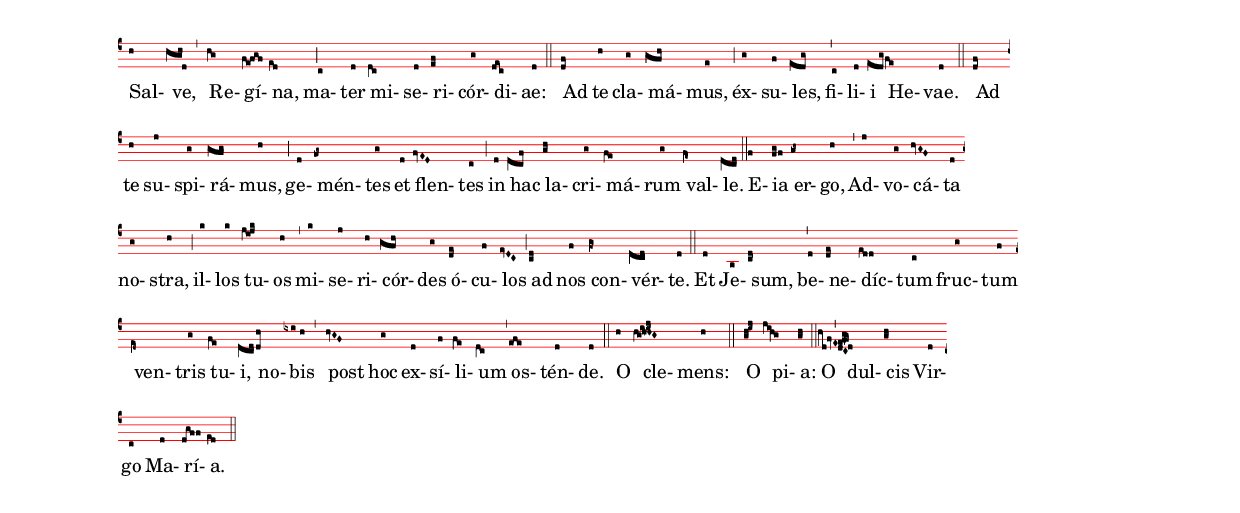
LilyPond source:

\version "2.11.51"

#(set-global-staff-size 15)
\paper{
  ragged-right=##t
  line-width=17\cm
  indent=0\cm
}

\layout {
  \context { \Score
    \override PaperColumn #'keep-inside-line = ##t
    \override NonMusicalPaperColumn #'keep-inside-line = ##t
  }
}

\include "gregorian-init.ly" 

\score {
  <<
    \new VaticanaVoice = "cantus" {
      \clef "vaticana-do3"
      % Verse 1 — Salve, Regína
      a\melisma \[ a \flexa g \pes a\melismaEnd \] d
      \divisioMinima
      \[ a\melisma \flexa g\melismaEnd \]
      \[ f\melisma \flexa e f \pes g \flexa f\melismaEnd \]
      \[ e\melisma \flexa d\melismaEnd \]
      \divisioMaior
      c d \[d\melisma \flexa c\melismaEnd \] d
      \[ e\melisma \pes f\melismaEnd\] g
      \[d\melisma \pes e \flexa c\melismaEnd \] d
      \finalis
      % Verse 2 — Vita, dulcédo
      % a\melisma \[ a \flexa g \pes a\melismaEnd \] d
      % \divisioMinima
      % \[ a\melisma \flexa g\melismaEnd \]
      % \[ f\melisma \flexa e f \pes g \flexa f\melismaEnd \]
      % \[ e\melisma \flexa d\melismaEnd \]
      % \divisioMaior
      % c d \[e\melisma \pes f\melismaEnd \] g
      % \[d\melisma \pes e \flexa c\melismaEnd \] d
      % \finalis
      % Verse 3 — Ad te clamámus
      \[ d\melisma \pes f\melismaEnd\] a g
      \[ g\melisma \flexa f \pes a\melismaEnd\] e
      \divisioMaior
      g f \[ e\melisma \flexa d \pes g\melismaEnd \]
      \divisioMinima
      c d \[ e\melisma \flexa d \pes g\melismaEnd \]
      \[ f\melisma \flexa e\melismaEnd \] d
      \finalis
      % Verse 4 — Ad te suspirámus
      \[ d\melisma \pes f\melismaEnd \] a c' g
      \[ g\melisma \flexa f \pes g\melismaEnd \] a
      \divisioMaior
      d \[ f\melisma \pes \deminutum g\melismaEnd \] g d
      \[ \virga f\melisma \inclinatum e \inclinatum d\melismaEnd \]
      c \divisioMaior
      d \[ d\melisma \flexa c \pes f\melismaEnd \]
      \[ g\melisma \pes a\melismaEnd \]
      g \[ f\melisma \flexa e\melismaEnd \] g
      \[ f\melisma \flexa \deminutum e\melismaEnd \]
      \[ d\melisma \flexa c \pes d\melismaEnd \]
      \finalis
      % Verse 5 — Eia ergo, Advocáta nostra
      f\melisma \[ f \pes g\melismaEnd \] f
      \[ g\melisma \pes \deminutum a\melismaEnd \] a
      \divisioMinima
      c' g \[ \virga a\melisma \inclinatum g \inclinatum f\melismaEnd \] d g a
      \divisioMaior
      d' d' \[ c'\melisma \flexa b c' \pes d'\melismaEnd \] a
      \divisioMinima
      d' c' a \[ g\melisma \flexa f \pes a\melismaEnd \] g
      \[ d\melisma \pes e\melismaEnd \] f
      \[ \virga e\melisma \inclinatum d \inclinatum c\melismaEnd \]
      \divisioMaior
      \[ c\melisma \pes d\melismaEnd \]
      f \[ g\melisma \flexa \deminutum f\melismaEnd \]
      \[ d\melisma \flexa c \pes d\melismaEnd \] d
      \finalis
      % Verse 6 — Et Jesum
      d a, \[ c\melisma \pes d\melismaEnd \]
      \divisioMinima
      d \[ d\melisma \pes e\melismaEnd \] \[ e\melisma \flexa d d\melismaEnd \]
      c g f \[ e\melisma \flexa \deminutum d\melismaEnd \] g
      \[ f\melisma \flexa e\melismaEnd \]
      \[ d\melisma \flexa c \pes d\melismaEnd \]
      \[ d\melisma \pes a \] \virga bes\melismaEnd a
      \divisioMinima
      \[ \virga a\melisma \inclinatum g \inclinatum f\melismaEnd \] g d f
      \[ f\melisma \flexa e\melismaEnd \] \[ d\melisma \flexa c\melismaEnd \]
      \divisioMinima
      \[ e\melisma \pes f \flexa e\melismaEnd \] d d
      \finalis
      % Verse 7 ad finem — O clemens: O pia: O dulcis Virgo María
      a\melisma \[a \flexa g a \quilisma b \pes c'\melismaEnd \]
      \[ \virga b\melisma \inclinatum a \inclinatum g\melismaEnd \] a
      \finalis
      \[ g\melisma \pes a \quilisma b \pes c' \] \[ c' \flexa b\melismaEnd \]
      \[ a\melisma \flexa g\melismaEnd \] \[ g\melisma \pes a\melismaEnd \]
      \finalis
      \[ a\melisma \flexa d \virga f \inclinatum e \inclinatum d \inclinatum c d \]
      \divisioMinima
      \[ d \pes e f \pes g\melismaEnd \]
      \[ g\melisma \flexa \deminutum f\melismaEnd \]
      \[ g\melisma \pes a\melismaEnd \]
      d c d \[ d\melisma \pes g \flexa f f\melismaEnd \]
      \[ e\melisma \flexa d\melismaEnd \]
      \finalis
    }
    \new Lyrics \lyricsto "cantus" {
      Sal- ve, Re- gí- na, ma- ter mi- se- ri- cór- di- ae:
      % Vi- ta, dul- cé- do, et spes no- stra, sal- ve.
      Ad te cla- má- mus, éx- su- les, fi- li- i He- vae.
      Ad te su- spi- rá- mus, ge- mén- tes et flen- tes in hac la- cri- má- rum
      val- le.
      E- ia er- go, Ad- vo- cá- ta no- stra, il- los tu- os mi- se- ri- cór- des
      ó- cu- los ad nos con- vér- te.
      Et Je- sum, be- ne- díc- tum fruc- tum ven- tris tu- i, no- bis post hoc
      ex- sí- li- um os- tén- de.
      O cle- mens:
      O pi- a:
      O dul- cis Vir- go Ma- rí- a.
    }
  >>
}

\layout {
  \context {
    \Staff
    \consists Custos_engraver
  }
}

